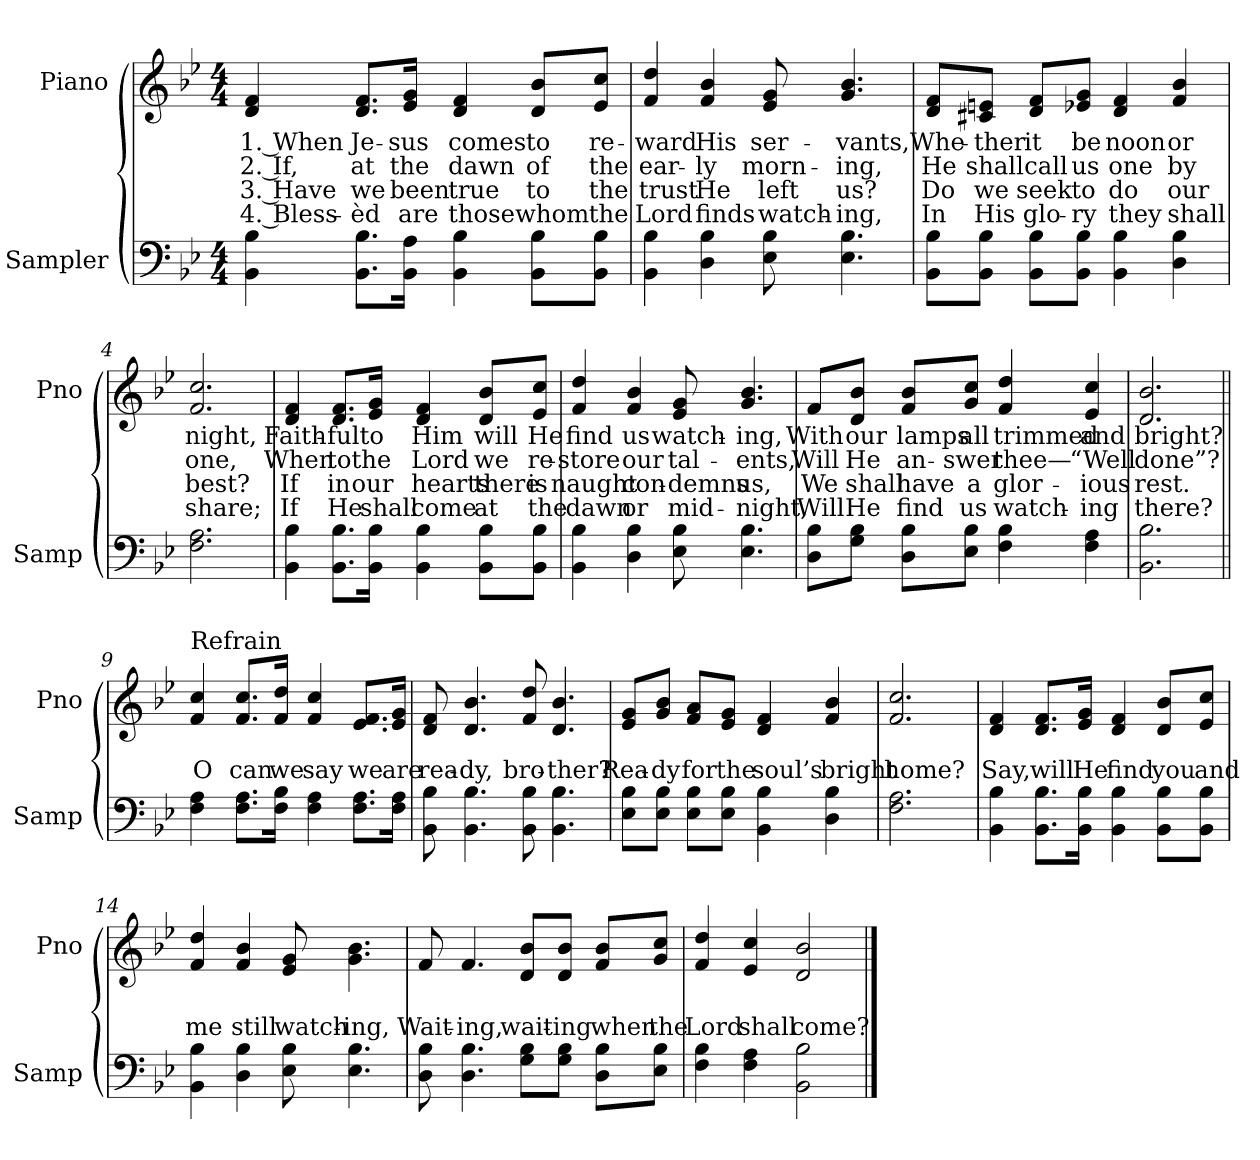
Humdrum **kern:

**kern	**kern	**text	**text	**text	**text
*part2	*part1	*part1	*part1	*part1	*part1
*staff2	*staff1	*staff1	*staff1	*staff1	*staff1
*I"Sampler	*I"Piano	*	*	*	*
*I'Samp	*I'Pno	*	*	*	*
*clefF4	*clefG2	*	*	*	*
*k[b-e-]	*k[b-e-]	*	*	*	*
*B-:	*B-:	*	*	*	*
*M4/4	*M4/4	*	*	*	*
=1	=1	=1	=1	=1	=1
4BB- 4B-	4d 4f	1. When	2. If,	3. Have	4. Bless-
8.BB-\ 8.B-\L	8.d/ 8.f/L	Je-	at	we	-èd
16BB-\ 16A\Jk	16e-/ 16g/Jk	-sus	the	been	are
4BB- 4B-	4d 4f	comes	dawn	true	those
8BB-\ 8B-\L	8d/ 8b-/L	to	of	to	whom
8BB-\ 8B-\J	8e-/ 8cc/J	re-	the	the	the
=2	=2	=2	=2	=2	=2
4BB- 4B-	4f 4dd	-ward	ear-	trust	Lord
4D 4B-	4f 4b-	His	-ly	He	finds
8E- 8B-	8e- 8g	ser-	morn-	left	watch-
4.E- 4.B-	4.g 4.b-	-vants,	-ing,	us?	-ing,
=3	=3	=3	=3	=3	=3
8BB-\ 8B-\L	8d/ 8f/L	Whe-	He	Do	In
8BB-\ 8B-\J	8c#X/ 8en/J	-ther	shall	we	His
8BB-\ 8B-\L	8d/ 8f/L	it	call	seek	glo-
8BB-\ 8B-\J	8e-X/ 8g/J	be	us	to	-ry
4BB- 4B-	4d 4f	noon	one	do	they
4D 4B-	4f 4b-	or	by	our	shall
=4	=4	=4	=4	=4	=4
2.F 2.A	2.f 2.cc	night,	one,	best?	share;
=5	=5	=5	=5	=5	=5
4BB- 4B-	4d 4f	Faith-	When	If	If
8.BB-\ 8.B-\L	8.d/ 8.f/L	-ful	to	in	He
16BB-\ 16B-\Jk	16e-/ 16g/Jk	to	the	our	shall
4BB- 4B-	4d 4f	Him	Lord	hearts	come
8BB-\ 8B-\L	8d/ 8b-/L	will	we	there	at
8BB-\ 8B-\J	8e-/ 8cc/J	He	re-	is	the
=6	=6	=6	=6	=6	=6
4BB- 4B-	4f 4dd	find	-store	naught	dawn
4D 4B-	4f 4b-	us	our	con-	or
8E- 8B-	8e- 8g	watch-	tal-	-demns	mid-
4.E- 4.B-	4.g 4.b-	-ing,	-ents,	us,	-night,
=7	=7	=7	=7	=7	=7
8D\ 8B-\L	8f/L	With	Will	We	Will
8G\ 8B-\J	8d/ 8b-/J	our	He	shall	He
8D\ 8B-\L	8f/ 8b-/L	lamps	an-	have	find
8E-\ 8B-\J	8g/ 8cc/J	all	-swer	a	us
4F 4B-	4f 4dd	trimmed	thee—	glor-	watch-
4F 4A	4e- 4cc	and	“Well	-ious	-ing
=8	=8	=8	=8	=8	=8
2.BB- 2.B-	2.d 2.b-	bright?	done”?	rest.	there?
=9||	=9||	=9||	=9||	=9||	=9||
!	!LO:TX:t=Refrain	!	!	!	!
4F 4A	4f 4cc	.	O	.	.
8.F\ 8.A\L	8.f/ 8.cc/L	.	can	.	.
16F\ 16B-\Jk	16f/ 16dd/Jk	.	we	.	.
4F 4A	4f 4cc	.	say	.	.
8.F\ 8.A\L	8.e-/ 8.f/L	.	we	.	.
16F\ 16A\Jk	16e-/ 16g/Jk	.	are	.	.
=10	=10	=10	=10	=10	=10
8BB- 8B-	8d/ 8f/	.	rea-	.	.
4.BB- 4.B-	4.d/ 4.b-/	.	-dy,	.	.
8BB- 8B-	8f/ 8dd/	.	bro-	.	.
4.BB- 4.B-	4.d/ 4.b-/	.	-ther?	.	.
=11	=11	=11	=11	=11	=11
8E-\ 8B-\L	8e-/ 8g/L	.	Rea-	.	.
8E-\ 8B-\J	8g/ 8b-/J	.	-dy	.	.
8E-\ 8B-\L	8f/ 8a/L	.	for	.	.
8E-\ 8B-\J	8e-/ 8g/J	.	the	.	.
4BB- 4B-	4d/ 4f/	.	soul’s	.	.
4D 4B-	4f/ 4b-/	.	bright	.	.
=12	=12	=12	=12	=12	=12
2.F 2.A	2.f/ 2.cc/	.	home?	.	.
=13	=13	=13	=13	=13	=13
4BB- 4B-	4d/ 4f/	.	Say,	.	.
8.BB-\ 8.B-\L	8.d/ 8.f/L	.	will	.	.
16BB-\ 16B-\Jk	16e-/ 16g/Jk	.	He	.	.
4BB- 4B-	4d/ 4f/	.	find	.	.
8BB-\ 8B-\L	8d/ 8b-/L	.	you	.	.
8BB-\ 8B-\J	8e-/ 8cc/J	.	and	.	.
=14	=14	=14	=14	=14	=14
4BB- 4B-	4f/ 4dd/	.	me	.	.
4D 4B-	4f/ 4b-/	.	still	.	.
8E- 8B-	8e-/ 8g/	.	watch-	.	.
4.E- 4.B-	4.g\ 4.b-\	.	-ing,	.	.
=15	=15	=15	=15	=15	=15
8D 8B-	8f/	.	Wait-	.	.
4.D 4.B-	4.f/	.	-ing,	.	.
8G\ 8B-\L	8d/ 8b-/L	.	wait-	.	.
8G\ 8B-\J	8d/ 8b-/J	.	-ing	.	.
8D\ 8B-\L	8f/ 8b-/L	.	when	.	.
8E-\ 8B-\J	8g/ 8cc/J	.	the	.	.
=16	=16	=16	=16	=16	=16
4F 4B-	4f/ 4dd/	.	Lord	.	.
4F 4A	4e-/ 4cc/	.	shall	.	.
2BB- 2B-	2d/ 2b-/	.	come?	.	.
==	==	==	==	==	==
*-	*-	*-	*-	*-	*-
